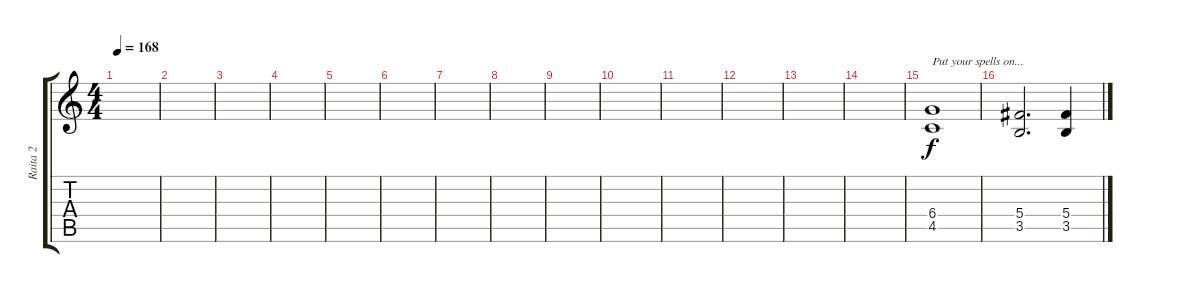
\track ("Raita 2" "Raita 2") {instrument distortionguitar}
\staff {score tabs}
\tuning (Eb4 Bb3 Gb3 Db3 Ab2 Eb2) {hide}
\ts (4 4)
\tempo 168
\clef g2
\ks c
|
|
|
|
|
|
|
|
|
|
|
|
|
|
(6.4 4.5).1{txt "Put your spells on..."} |
(5.4 3.5).2{d} (5.4 3.5).4
